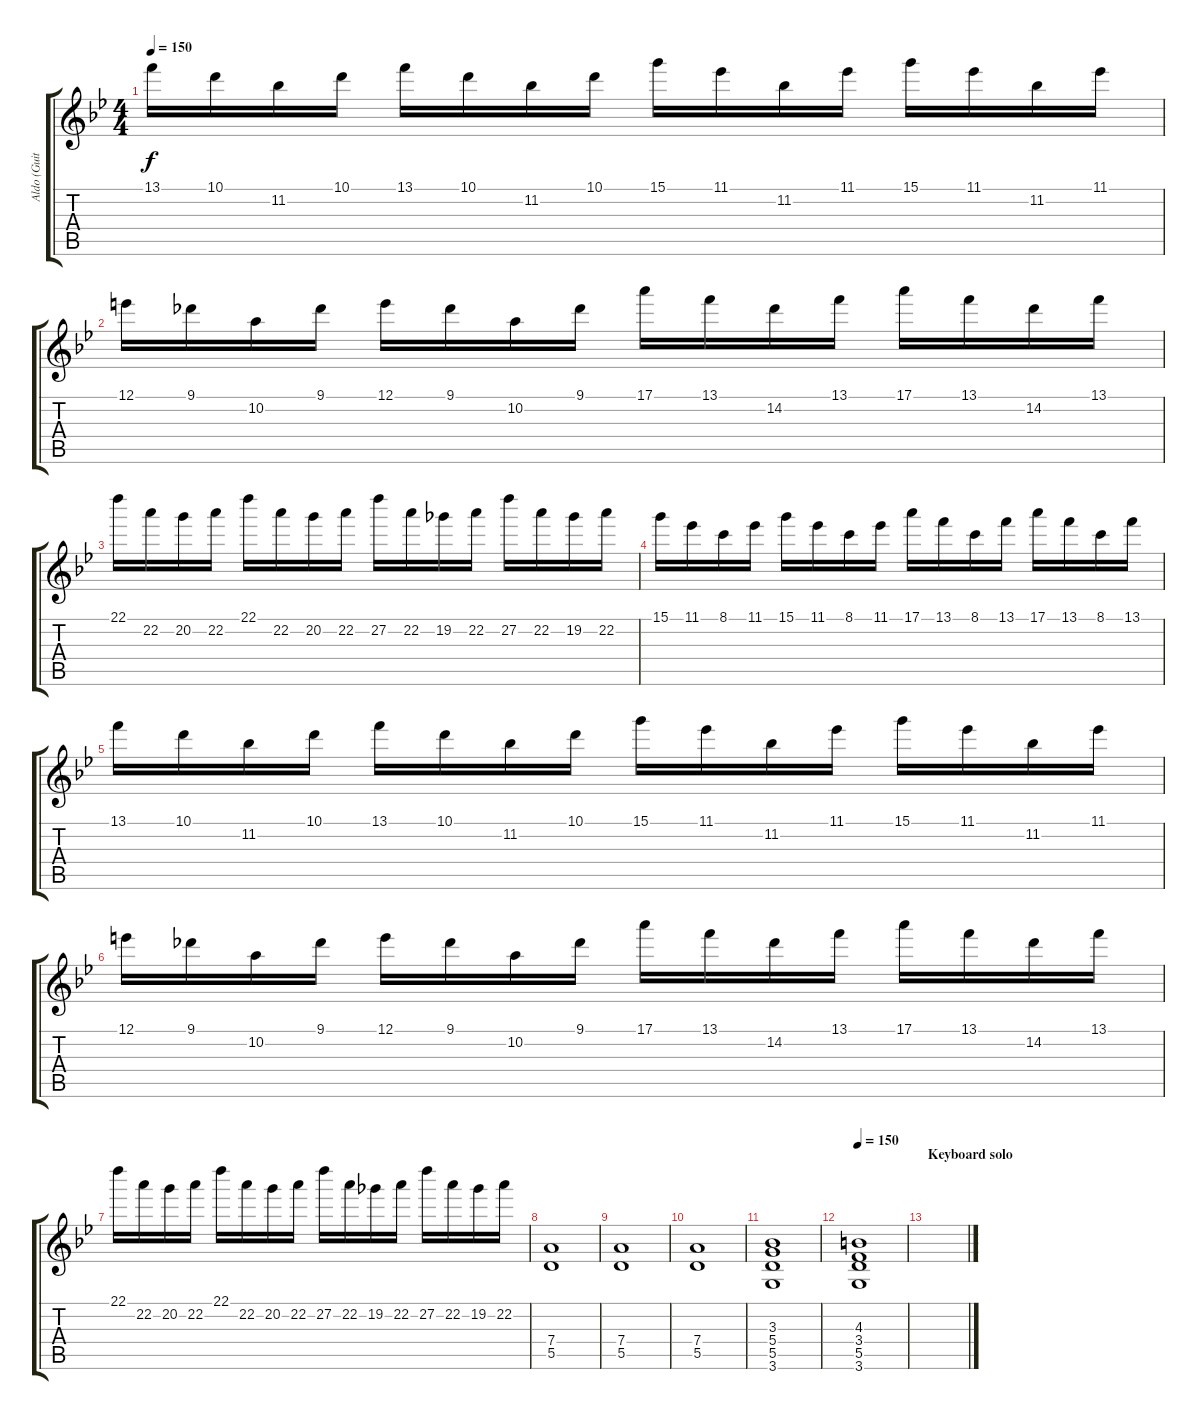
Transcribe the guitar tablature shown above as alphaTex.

\track ("Aldo (Guitar II)" "Aldo (Guit") {instrument distortionguitar}
\staff {score tabs}
\tuning (E4 B3 G3 D3 A2 E2) {hide}
\ts (4 4)
\tempo 150
\clef g2
\ks gminor
13.1.16{dy f} 10.1.16 11.2.16 10.1.16 13.1.16 10.1.16 11.2.16 10.1.16 15.1.16 11.1.16 11.2.16 11.1.16 15.1.16 11.1.16 11.2.16 11.1.16 |
12.1.16 9.1.16 10.2.16 9.1.16 12.1.16 9.1.16 10.2.16 9.1.16 17.1.16 13.1.16 14.2.16 13.1.16 17.1.16 13.1.16 14.2.16 13.1.16 |
22.1.16 22.2.16 20.2.16 22.2.16 22.1.16 22.2.16 20.2.16 22.2.16 27.2.16 22.2.16 19.2.16 22.2.16 27.2.16 22.2.16 19.2.16 22.2.16 |
15.1.16 11.1.16 8.1.16 11.1.16 15.1.16 11.1.16 8.1.16 11.1.16 17.1.16 13.1.16 8.1.16 13.1.16 17.1.16 13.1.16 8.1.16 13.1.16 |
13.1.16 10.1.16 11.2.16 10.1.16 13.1.16 10.1.16 11.2.16 10.1.16 15.1.16 11.1.16 11.2.16 11.1.16 15.1.16 11.1.16 11.2.16 11.1.16 |
12.1.16 9.1.16 10.2.16 9.1.16 12.1.16 9.1.16 10.2.16 9.1.16 17.1.16 13.1.16 14.2.16 13.1.16 17.1.16 13.1.16 14.2.16 13.1.16 |
22.1.16 22.2.16 20.2.16 22.2.16 22.1.16 22.2.16 20.2.16 22.2.16 27.2.16 22.2.16 19.2.16 22.2.16 27.2.16 22.2.16 19.2.16 22.2.16 |
(7.4 5.5).1 |
(7.4 5.5).1 |
(7.4 5.5).1 |
(3.3 5.4 5.5 3.6).1 |
\tempo 150
(4.3 3.4 5.5 3.6).1 |
\section ("" "Keyboard solo")
